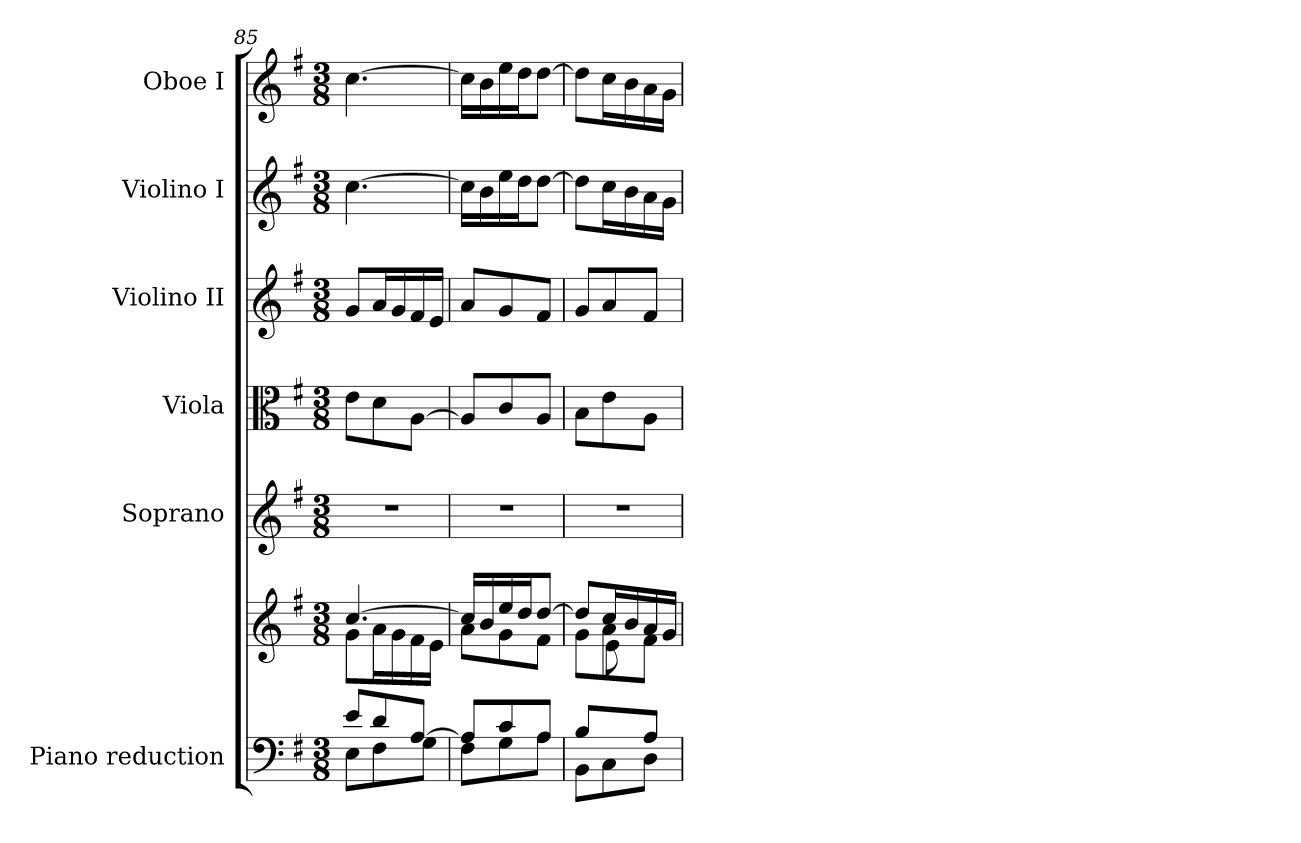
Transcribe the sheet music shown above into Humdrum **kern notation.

**kern	**kern	**kern	**kern	**kern	**kern	**kern
*part6	*part6	*part5	*part4	*part3	*part2	*part1
*staff7	*staff6	*staff5	*staff4	*staff3	*staff2	*staff1
*I"Piano reduction	*	*I"Soprano	*I"Viola	*I"Violino II	*I"Violino I	*I"Oboe I
*I'Pno	*	*	*I'Vla	*I'Vln	*I'Vln	*I'Ob
*clefF4	*clefG2	*clefG2	*clefC3	*clefG2	*clefG2	*clefG2
*k[f#]	*k[f#]	*k[f#]	*k[f#]	*k[f#]	*k[f#]	*k[f#]
*M3/8	*M3/8	*M3/8	*M3/8	*M3/8	*M3/8	*M3/8
=85	=85	=85	=85	=85	=85	=85
*^	*^	*	*	*	*	*
8e/L	8E\L	[4.cc/	8g\L	4.r	8e\L	8g/L	[4.cc\	[4.cc\
8d/	8F#\	.	16a\L	.	8d\	16a/L	.	.
.	.	.	16g\	.	.	16g/	.	.
[8A/J	8G\J	.	16f#\	.	[8A\J	16f#/	.	.
.	.	.	16e\JJ	.	.	16e/JJ	.	.
=86	=86	=86	=86	=86	=86	=86	=86	=86
8A/L]	8F#\L	16cc/LL]	8a\L	4.r	8A/L]	8a/L	16cc\LL]	16cc\LL]
.	.	16b/	.	.	.	.	16b\	16b\
8c/	8G\	16ee/	8g\	.	8c/	8g/	16ee\	16ee\
.	.	16dd/J	.	.	.	.	16dd\J	16dd\J
8A/J	8A\J	[8dd/J	8f#\J	.	8A/J	8f#/J	[8dd\J	[8dd\J
!!LO:LB:g=z
=87	=87	=87	=87	=87	=87	=87	=87	=87
*	*	*	*^	*	*	*	*	*
8B/L	8BB\L	8dd/L]	8g\L	8ryy	4.r	8B\L	8g/L	8dd\L]	8dd\L]
8ryy	8C\	16cc/L	8a\	8e\	.	8e\	8a/	16cc\L	16cc\L
.	.	16b/	.	.	.	.	.	16b\	16b\
8A/J	8D\J	16a/	8f#\J	8ryy	.	8A\J	8f#/J	16a\	16a\
.	.	16g/JJ	.	.	.	.	.	16g\JJ	16g\JJ
*v	*v	*	*	*	*	*	*	*	*
*	*v	*v	*v	*	*	*	*	*
=	=	=	=	=	=	=
*-	*-	*-	*-	*-	*-	*-
